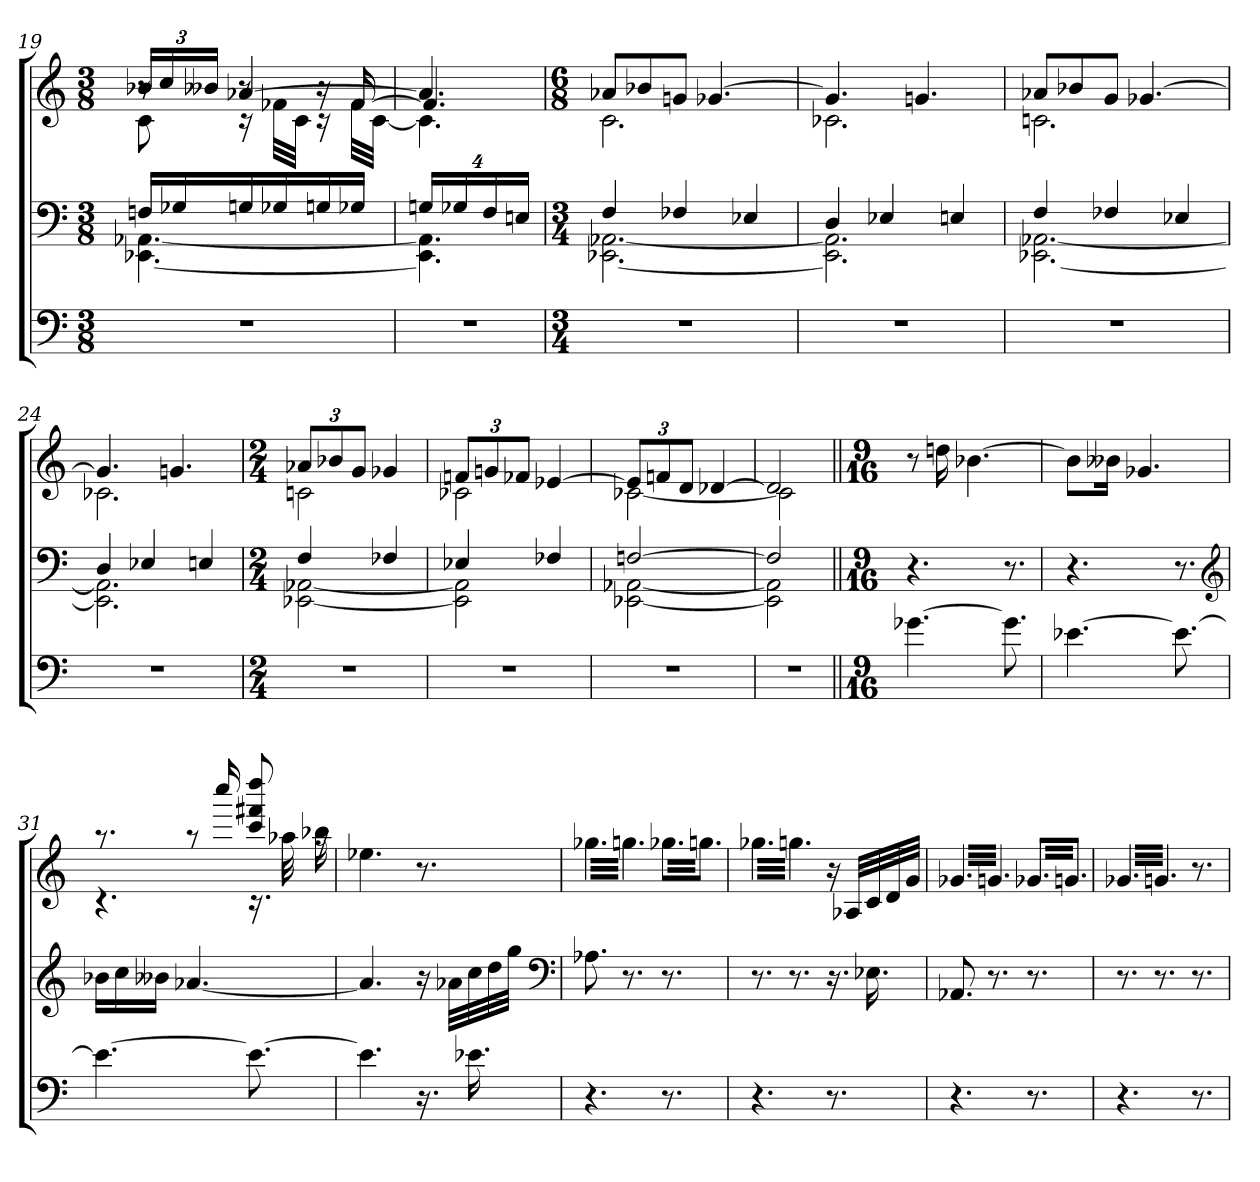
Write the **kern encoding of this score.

**kern	**kern	**kern
*part3	*part2	*part1
*staff3	*staff2	*staff1
*clefF4	*clefF4	*clefG2
*k[]	*k[]	*k[]
*M3/8	*M3/8	*M3/8
=19	=19	=19
*	*^	*^
*	*	*	*	*^
4.r	16FnLL	[4.EE-X [4.AA-X	24b-XLL	8c	8r
.	.	.	24cc	.	.
.	16G-X	.	.	.	.
.	.	.	24b--XJJ	.	.
.	16Gn	.	[4a-X	16rc	8r
.	16G-X	.	.	32f-XLLL	.
.	.	.	.	32cJJJ	.
.	16Gn	.	.	16rc	16r
.	16G-XJJ	.	.	32f-LLL	[16f-/
.	.	.	.	[32cJJJ	.
=20	=20	=20	=20	=20	=20
4.r	32%3GnLL	4.EE-] 4.AA-]	4.a-]	4.c]	4.f-/]
.	32%3G-X	.	.	.	.
.	32%3F	.	.	.	.
.	32%3EnJJ	.	.	.	.
*	*	*	*v	*v	*v
=21	=21	=21	=21
*M3/4	*M3/4	*	*M6/8
*	*	*	*^
2.r	4F	[2.EE-X [2.AA-X	8a-XL	2.c
.	.	.	8b-X	.
.	4F-X	.	8gnJ	.
.	.	.	[4.g-X	.
.	4E-X	.	.	.
=22	=22	=22	=22	=22
2.r	4D	2.EE-] 2.AA-]	4.g-]	2.c-X
.	4E-X	.	.	.
.	.	.	4.gn	.
.	4En	.	.	.
=23	=23	=23	=23	=23
2.r	4F	[2.EE-X [2.AA-X	8a-XL	2.cn
.	.	.	8b-X	.
.	4F-X	.	8gJ	.
.	.	.	[4.g-X	.
.	4E-X	.	.	.
=24	=24	=24	=24	=24
2.r	4D	2.EE-] 2.AA-]	4.g-]	2.c-X
.	4E-X	.	.	.
.	.	.	4.gn	.
.	4En	.	.	.
=25	=25	=25	=25	=25
*M2/4	*M2/4	*	*M2/4	*
2r	4F	[2EE-X [2AA-X	12a-XL	2cn
.	.	.	12b-X	.
.	.	.	12gJ	.
.	4F-X	.	4g-X	.
=26	=26	=26	=26	=26
2r	4E-X	2EE-] 2AA-]	12fnL	2c-X
.	.	.	12gn	.
.	.	.	12f-XJ	.
.	4F-X	.	[4e-X	.
=27	=27	=27	=27	=27
2r	[2Fn	[2EE-X [2AA-X	12e-L]	[2c-X
.	.	.	12fn	.
.	.	.	12dJ	.
.	.	.	[4d-X	.
=28	=28	=28	=28	=28
2r	2F]	2EE-] 2AA-]	2d-]	2c-]
*	*v	*v	*	*
*	*	*v	*v
=29||	=29||	=29||
*M9/16	*M9/16	*M9/16
[4.g-X	4.r	8r
.	.	16ddn
.	.	[4.b-X
8.g-]	8.r	.
=30	=30	=30
[4.e-X	4.r	8b-L]
.	.	16b--XJk
.	.	4.g-X
8.e-_	8.r	.
*	*clefG2	*
=31	=31	=31
*	*	*^
4.e-_	16b-XLL	8.raa	4.rc
.	16cc	.	.
.	16b--XJJ	.	.
.	[4.a-X	8raa	.
.	.	16cccc	.
8.e-_	.	8ccc 8fff#X 8dddd	16.rc
.	.	.	32aa-X
.	.	16raa	16bb-X
*	*	*v	*v
=32	=32	=32
4.e-]	4.a-]	4.ee-X
16.r	16r	8.r
.	32a-XLLL	.
16.e-X	32cc	.
.	32dd	.
.	32ggJJJ	.
*	*clefF4	*
=33	=33	=33
*	*	*tremolo
4.r	8.A-X	32gg-XLLL
.	.	32ggn
.	.	32gg-X
.	.	32ggn
.	.	32gg-X
.	.	32ggn
.	8.r	32gg-X
.	.	32ggn
.	.	32gg-X
.	.	32ggn
.	.	32gg-X
.	.	32ggnJJJ
8.r	8.r	32gg-XLLL
.	.	32ggn
.	.	32gg-X
.	.	32ggn
.	.	32gg-X
.	.	32ggnJJJ
=34	=34	=34
4.r	8.r	32gg-XLLL
.	.	32ggn
.	.	32gg-X
.	.	32ggn
.	.	32gg-X
.	.	32ggn
.	8.r	32gg-X
.	.	32ggn
.	.	32gg-X
.	.	32ggn
.	.	32gg-X
.	.	32ggnJJJ
*	*	*Xtremolo
8.r	16.r	16r
.	.	.
.	.	32A-XLLL
.	16.E-X	32c
.	.	32d
.	.	32gJJJ
=35	=35	=35
*	*	*tremolo
4.r	8.AA-X	32g-XLLL
.	.	32gn
.	.	32g-X
.	.	32gn
.	.	32g-X
.	.	32gn
.	8.r	32g-X
.	.	32gn
.	.	32g-X
.	.	32gn
.	.	32g-X
.	.	32gnJJJ
8.r	8.r	32g-XLLL
.	.	32gn
.	.	32g-X
.	.	32gn
.	.	32g-X
.	.	32gnJJJ
=36	=36	=36
4.r	8.r	32g-XLLL
.	.	32gn
.	.	32g-X
.	.	32gn
.	.	32g-X
.	.	32gn
.	8.r	32g-X
.	.	32gn
.	.	32g-X
.	.	32gn
.	.	32g-X
.	.	32gnJJJ
*	*	*Xtremolo
8.r	8.r	8.r
.	.	.
.	.	.
.	.	.
.	.	.
.	.	.
=	=	=
*-	*-	*-
